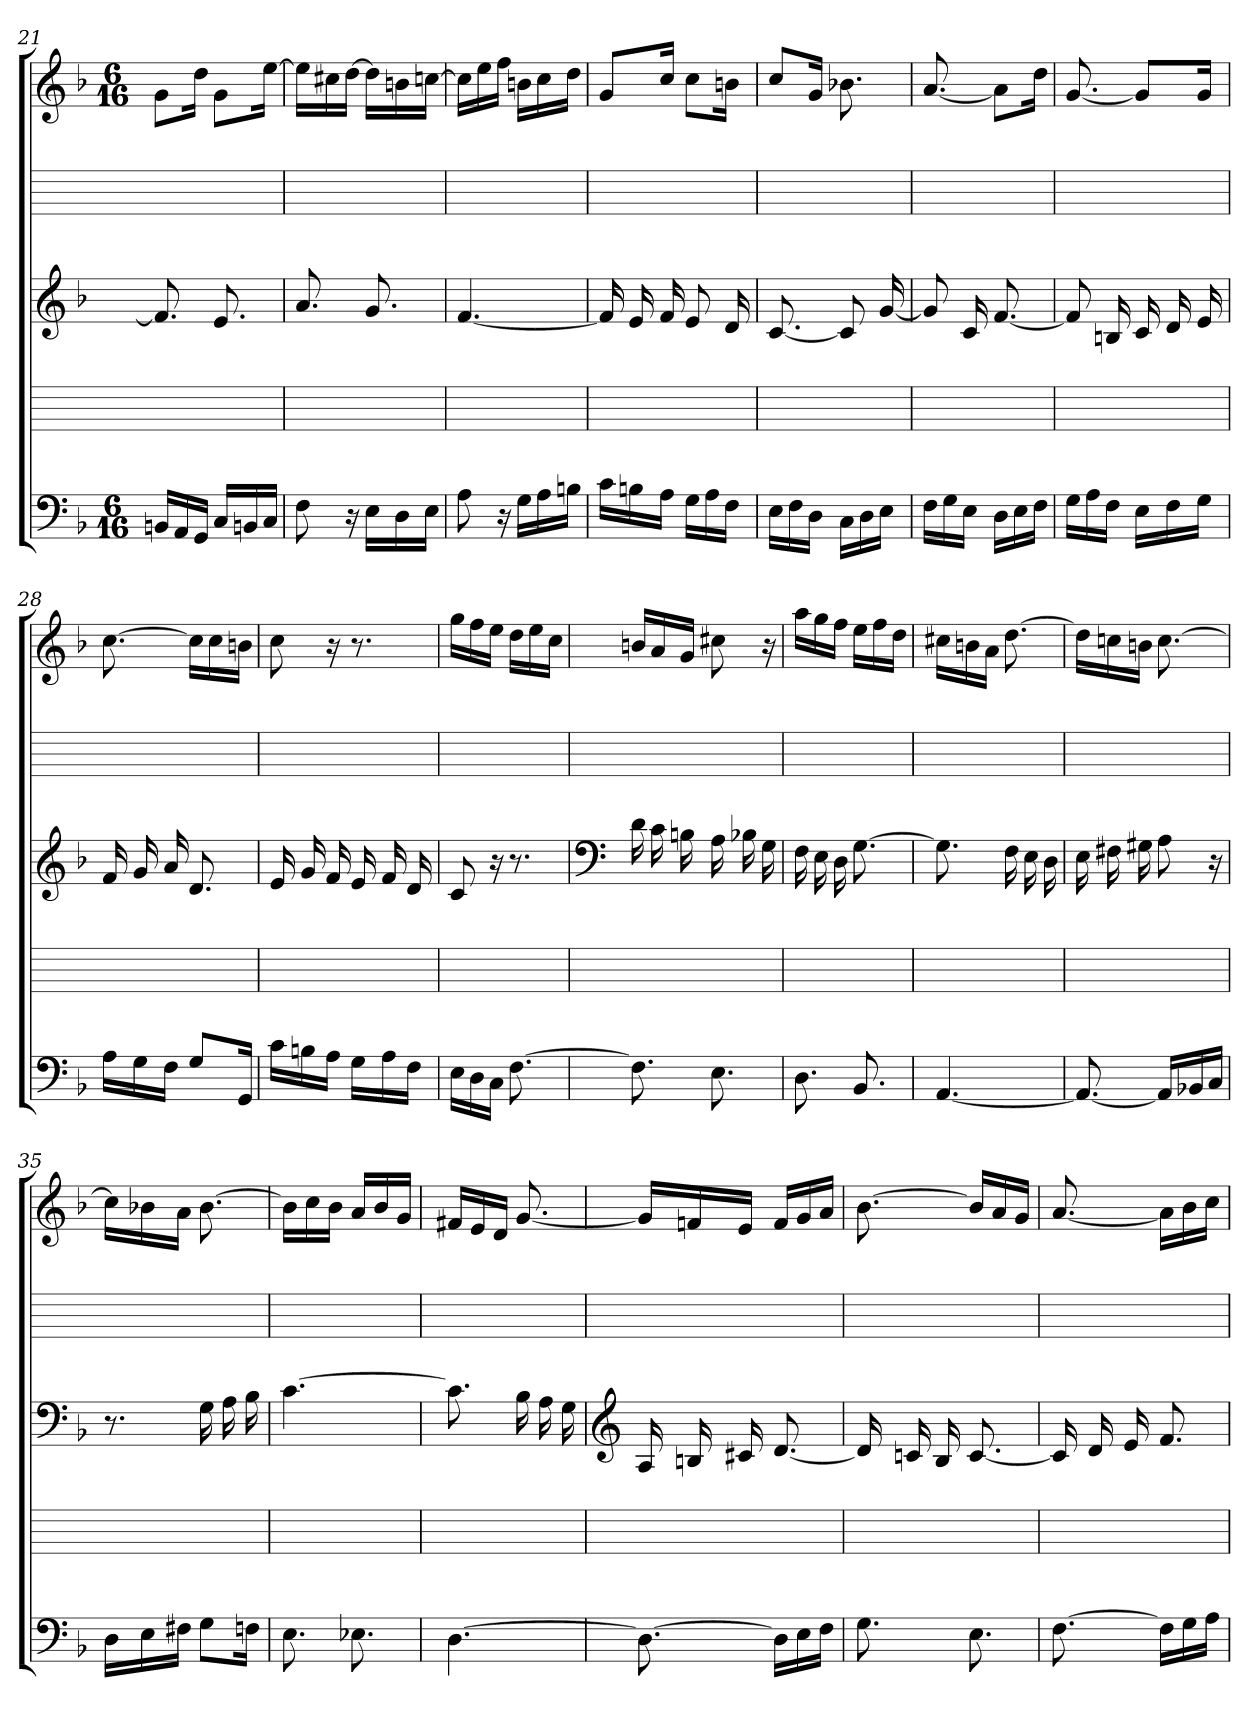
**kern	**kern	**kern	**kern	**kern
*part5	*part4	*part3	*part2	*part1
*staff5	*staff4	*staff3	*staff2	*staff1
*clefF4	*	*clefG2	*	*clefG2
*k[b-]	*	*k[b-]	*	*k[b-]
*F:	*	*	*	*F:
*M6/16	*	*	*	*M6/16
=21	=21	=21	=21	=21
16BBn/LL	4.ryy	8.f]	4.ryy	8g\L
16AA/	.	.	.	.
16GG/JJ	.	.	.	16dd\Jk
16C/LL	.	8.e	.	8g\L
16BBn/	.	.	.	.
16C/JJ	.	.	.	[16ee\Jk
=22	=22	=22	=22	=22
8F	4.ryy	8.a	4.ryy	16ee\LL]
.	.	.	.	16cc#X\
16r	.	.	.	[16dd\JJ
16E\LL	.	8.g	.	16dd\LL]
16D\	.	.	.	16bn\
16E\JJ	.	.	.	[16ccn\JJ
=23	=23	=23	=23	=23
8A	4.ryy	[4.f	4.ryy	16cc\LL]
.	.	.	.	16ee\
16r	.	.	.	16ff\JJ
16G\LL	.	.	.	16bn\LL
16A\	.	.	.	16cc\
16Bn\JJ	.	.	.	16dd\JJ
=24	=24	=24	=24	=24
16c\LL	4.ryy	16f]	4.ryy	8g/L
16Bn\	.	16e	.	.
16A\JJ	.	16f	.	16cc/Jk
16G\LL	.	8e	.	8cc\L
16A\	.	.	.	.
16F\JJ	.	16d	.	16bn\Jk
=25	=25	=25	=25	=25
16E\LL	4.ryy	[8.c	4.ryy	8cc/L
16F\	.	.	.	.
16D\JJ	.	.	.	16g/Jk
16C\LL	.	8c]	.	8.b-X
16D\	.	.	.	.
16E\JJ	.	[16g	.	.
=26	=26	=26	=26	=26
16F\LL	4.ryy	8g]	4.ryy	[8.a
16G\	.	.	.	.
16E\JJ	.	16c	.	.
16D\LL	.	[8.f	.	8a\L]
16E\	.	.	.	.
16F\JJ	.	.	.	16dd\Jk
=27	=27	=27	=27	=27
16G\LL	4.ryy	8f]	4.ryy	[8.g
16A\	.	.	.	.
16F\JJ	.	16Bn	.	.
16E\LL	.	16c	.	8g/L]
16F\	.	16d	.	.
16G\JJ	.	16e	.	16g/Jk
=28	=28	=28	=28	=28
16A\LL	4.ryy	16f	4.ryy	[8.cc
16G\	.	16g	.	.
16F\JJ	.	16a	.	.
8G/L	.	8.d	.	16cc\LL]
.	.	.	.	16cc\
16GG/Jk	.	.	.	16bn\JJ
=29	=29	=29	=29	=29
16c\LL	4.ryy	16e	4.ryy	8cc
16Bn\	.	16g	.	.
16A\JJ	.	16f	.	16r
16G\LL	.	16e	.	8.r
16A\	.	16f	.	.
16F\JJ	.	16d	.	.
=30	=30	=30	=30	=30
16E\LL	4.ryy	8c	4.ryy	16gg\LL
16D\	.	.	.	16ff\
16C\JJ	.	16r	.	16ee\JJ
[8.F	.	8.r	.	16dd\LL
.	.	.	.	16ee\
.	.	.	.	16cc\JJ
=31	=31	=31	=31	=31
*	*	*clefF4	*	*
8.F]	4.ryy	16d	4.ryy	16bn/LL
.	.	16c	.	16a/
.	.	16Bn	.	16g/JJ
8.E	.	16A	.	8cc#X
.	.	16B-X	.	.
.	.	16G	.	16r
=32	=32	=32	=32	=32
8.D	4.ryy	16F	4.ryy	16aa\LL
.	.	16E	.	16gg\
.	.	16D	.	16ff\JJ
8.BB-	.	[8.G	.	16ee\LL
.	.	.	.	16ff\
.	.	.	.	16dd\JJ
=33	=33	=33	=33	=33
[4.AA	4.ryy	8.G]	4.ryy	16cc#X\LL
.	.	.	.	16bn\
.	.	.	.	16a\JJ
.	.	16F	.	[8.dd
.	.	16E	.	.
.	.	16D	.	.
=34	=34	=34	=34	=34
8.AA_	4.ryy	16E	4.ryy	16dd\LL]
.	.	16F#X	.	16ccn\
.	.	16G#X	.	16bn\JJ
16AA/LL]	.	8A	.	[8.cc
16BB-X/	.	.	.	.
16C/JJ	.	16r	.	.
=35	=35	=35	=35	=35
16D\LL	4.ryy	8.r	4.ryy	16cc\LL]
16E\	.	.	.	16b-X\
16F#X\JJ	.	.	.	16a\JJ
8G\L	.	16G	.	[8.b-
.	.	16A	.	.
16Fn\Jk	.	16B-	.	.
=36	=36	=36	=36	=36
8.E	4.ryy	[4.c	4.ryy	16b-\LL]
.	.	.	.	16cc\
.	.	.	.	16b-\JJ
8.E-X	.	.	.	16a/LL
.	.	.	.	16b-/
.	.	.	.	16g/JJ
=37	=37	=37	=37	=37
[4.D	4.ryy	8.c]	4.ryy	16f#X/LL
.	.	.	.	16e/
.	.	.	.	16d/JJ
.	.	16B-	.	[8.g
.	.	16A	.	.
.	.	16G	.	.
=38	=38	=38	=38	=38
*	*	*clefG2	*	*
8.D_	4.ryy	16A	4.ryy	16g/LL]
.	.	16Bn	.	16fn/
.	.	16c#X	.	16e/JJ
16D\LL]	.	[8.d	.	16f/LL
16E\	.	.	.	16g/
16F\JJ	.	.	.	16a/JJ
=39	=39	=39	=39	=39
8.G	4.ryy	16d]	4.ryy	[8.b-
.	.	16cn	.	.
.	.	16B-	.	.
8.E	.	[8.c	.	16b-/LL]
.	.	.	.	16a/
.	.	.	.	16g/JJ
=40	=40	=40	=40	=40
[8.F	4.ryy	16c]	4.ryy	[8.a
.	.	16d	.	.
.	.	16e	.	.
16F\LL]	.	[8.f	.	16a\LL]
16G\	.	.	.	16b-\
16A\JJ	.	.	.	16cc\JJ
=	=	=	=	=
*-	*-	*-	*-	*-
